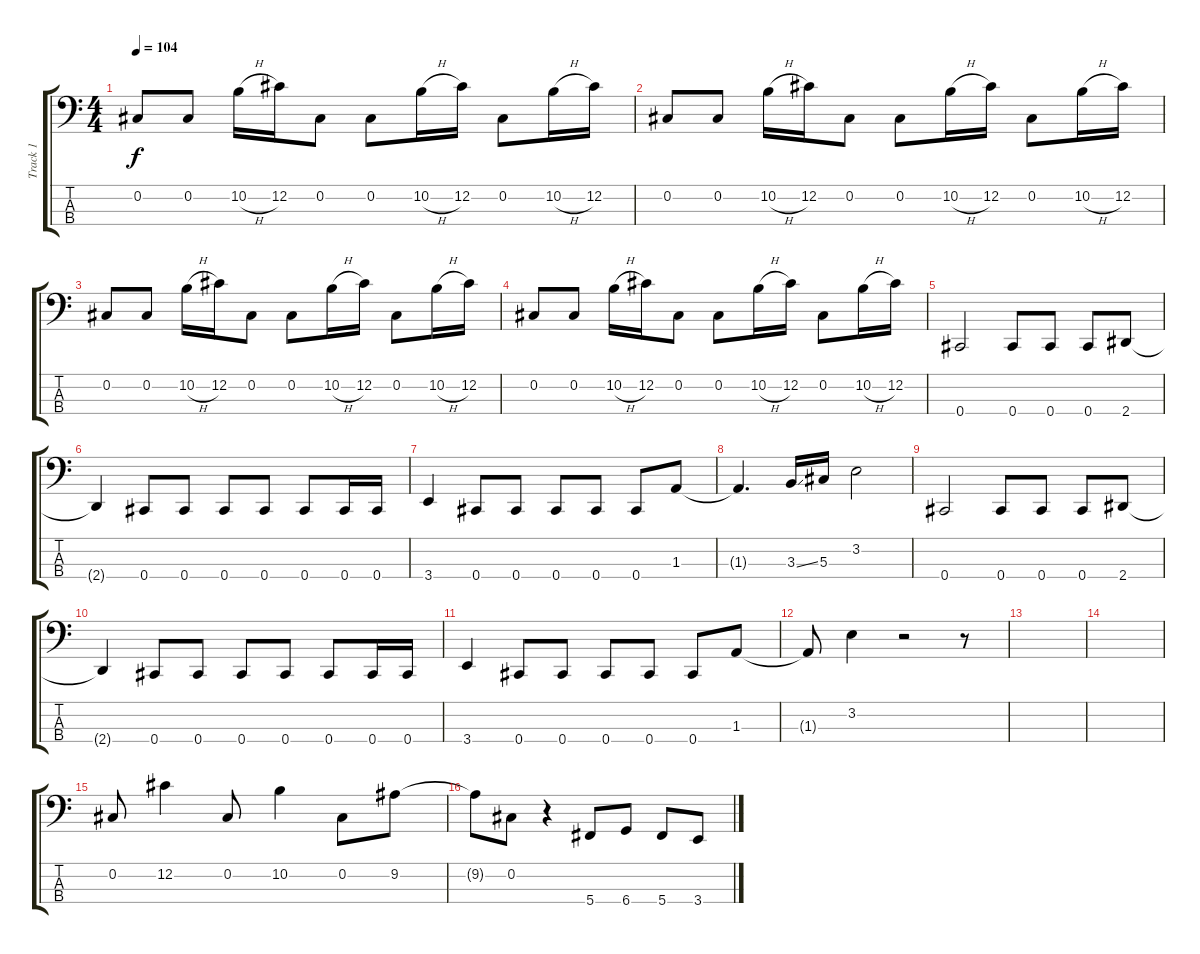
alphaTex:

\track ("Track 1" "Track 1") {instrument electricbassfinger}
\staff {score tabs}
\tuning (Gb2 Db2 Ab1 Db1) {hide}
\ts (4 4)
\tempo 104
\clef f4
\ks c
0.2.8{dy f} 0.2.8 10.2{h}.16 12.2.16 0.2.8 0.2.8 10.2{h}.16 12.2.16 0.2.8 10.2{h}.16 12.2.16 |
0.2.8 0.2.8 10.2{h}.16 12.2.16 0.2.8 0.2.8 10.2{h}.16 12.2.16 0.2.8 10.2{h}.16 12.2.16 |
0.2.8 0.2.8 10.2{h}.16 12.2.16 0.2.8 0.2.8 10.2{h}.16 12.2.16 0.2.8 10.2{h}.16 12.2.16 |
0.2.8 0.2.8 10.2{h}.16 12.2.16 0.2.8 0.2.8 10.2{h}.16 12.2.16 0.2.8 10.2{h}.16 12.2.16 |
0.4.2 0.4.8 0.4.8 0.4.8 2.4.8 |
2.4{t}.4 0.4.8 0.4.8 0.4.8 0.4.8 0.4.8 0.4.16 0.4.16 |
3.4.4 0.4.8 0.4.8 0.4.8 0.4.8 0.4.8 1.3.8 |
1.3{t}.4{d} 3.3{ss}.16 5.3.16 3.2.2 |
0.4.2 0.4.8 0.4.8 0.4.8 2.4.8 |
2.4{t}.4 0.4.8 0.4.8 0.4.8 0.4.8 0.4.8 0.4.16 0.4.16 |
3.4.4 0.4.8 0.4.8 0.4.8 0.4.8 0.4.8 1.3.8 |
1.3{t}.8 3.2.4 r.2 r.8 |
|
|
0.2.8 12.2.4 0.2.8 10.2.4 0.2.8 9.2.8 |
9.2{t}.8 0.2.8 r.4 5.4.8 6.4.8 5.4.8 3.4.8
